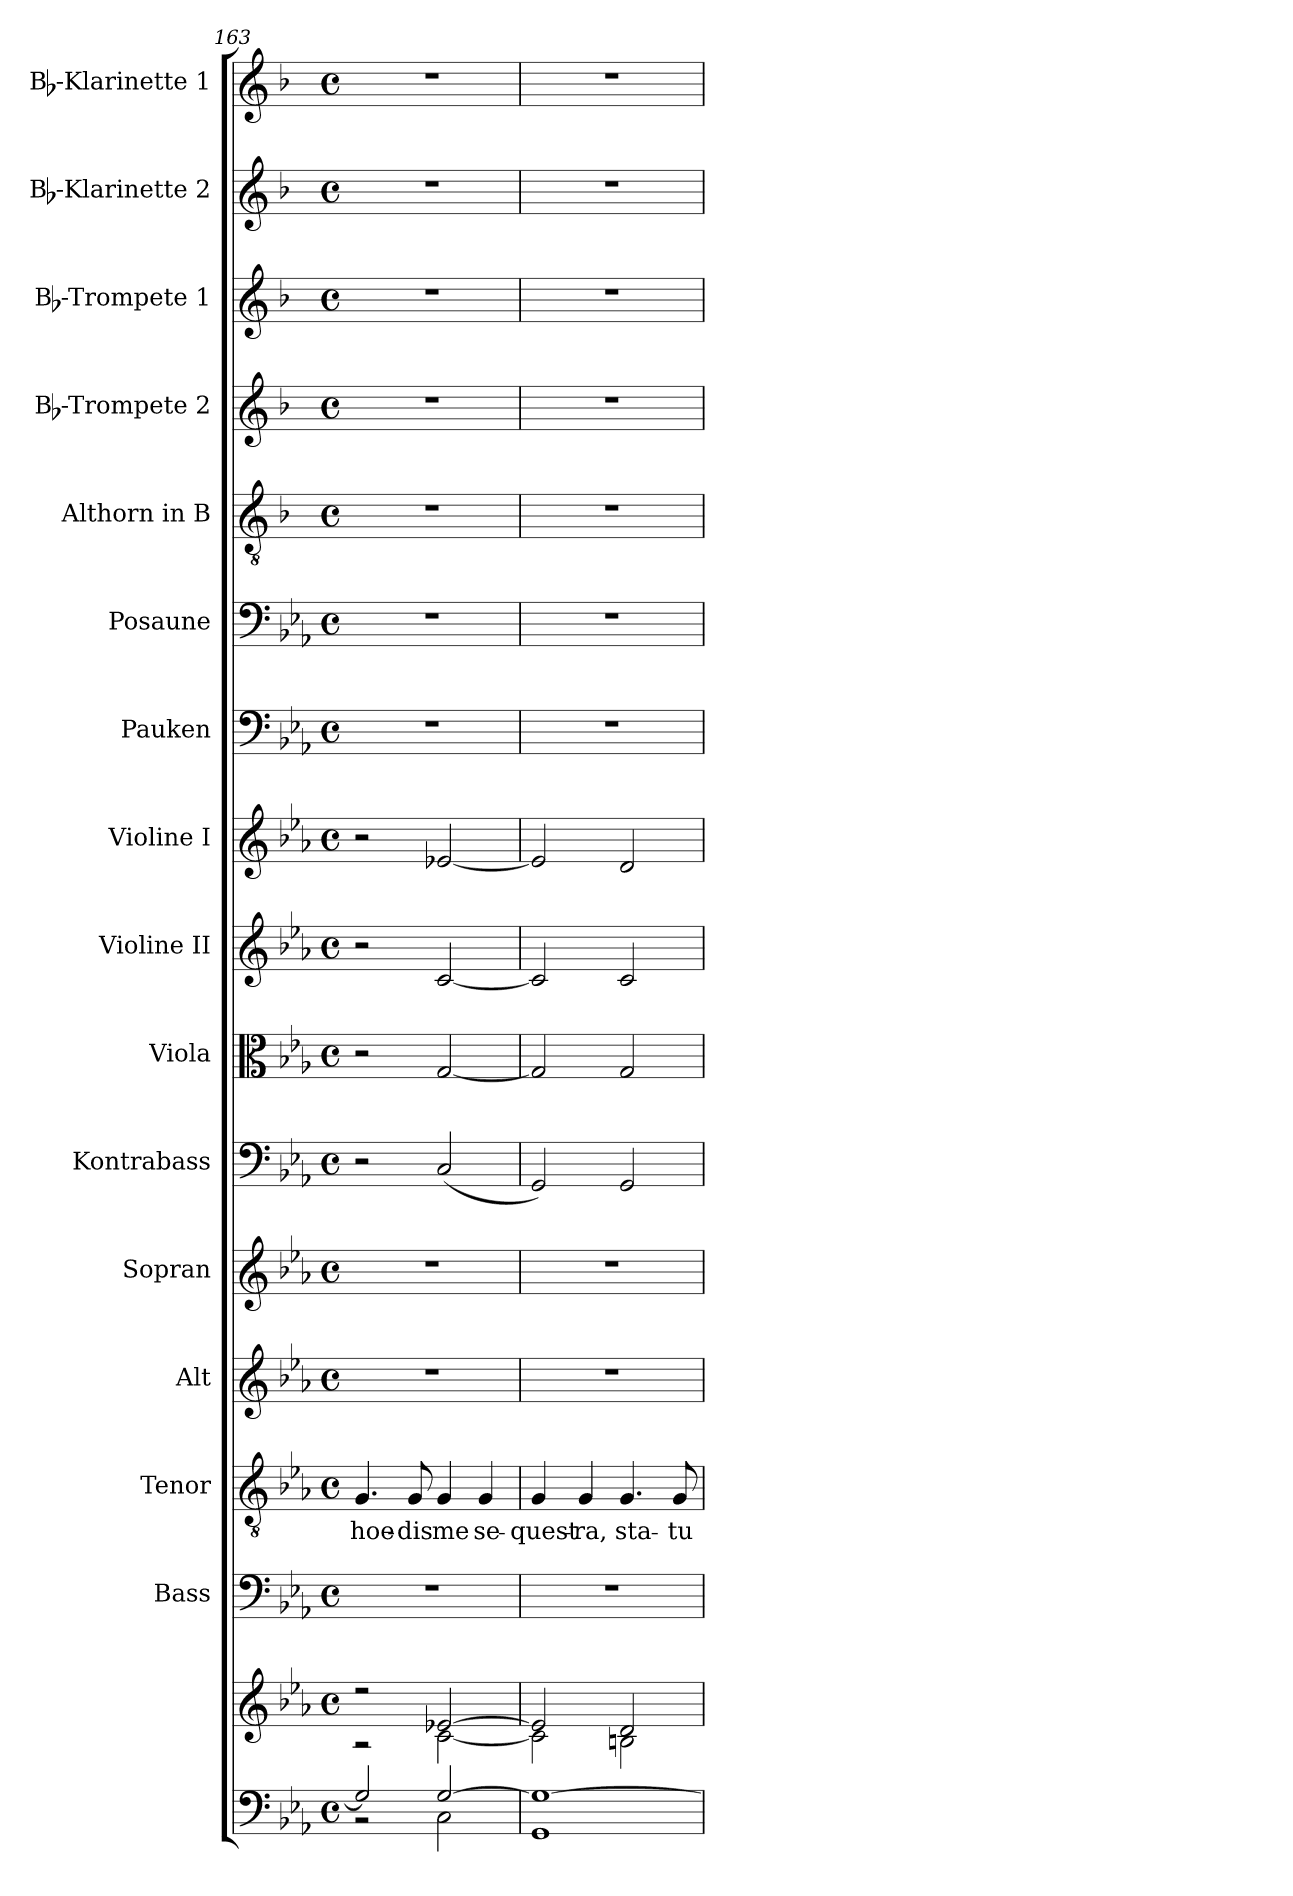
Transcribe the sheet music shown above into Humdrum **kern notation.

**kern	**kern	**kern	**kern	**text	**kern	**kern	**kern	**kern	**kern	**kern	**kern	**kern	**kern	**kern	**kern	**kern	**kern
*part16	*part16	*part15	*part14	*part14	*part13	*part12	*part11	*part10	*part9	*part8	*part7	*part6	*part5	*part4	*part3	*part2	*part1
*staff17	*staff16	*staff15	*staff14	*staff14	*staff13	*staff12	*staff11	*staff10	*staff9	*staff8	*staff7	*staff6	*staff5	*staff4	*staff3	*staff2	*staff1
*	*	*I"Bass	*I"Tenor	*	*I"Alt	*I"Sopran	*I"Kontrabass	*I"Viola	*I"Violine II	*I"Violine I	*I"Pauken	*I"Posaune	*I"Althorn in B	*I"Bb-Trompete 2	*I"Bb-Trompete 1	*I"Bb-Klarinette 2	*I"Bb-Klarinette 1
*	*	*I'B.	*I'T.	*	*I'A.	*I'S.	*I'Kb.	*I'Vla.	*I'Vl. II	*I'Vl. I	*I'Pk.	*I'Pos.	*	*I'Bb Trp. 2	*I'Bb Trp. 1	*I'Bb Kl. 2	*I'Bb Kl. 1
*clefF4	*clefG2	*clefF4	*clefGv2	*	*clefG2	*clefG2	*clefF4	*clefC3	*clefG2	*clefG2	*clefF4	*clefF4	*clefGv2	*clefG2	*clefG2	*clefG2	*clefG2
*	*	*	*	*	*	*	*ITrd7c12	*	*	*	*	*	*ITrd1c2	*ITrd1c2	*ITrd1c2	*ITrd1c2	*ITrd1c2
*k[b-e-a-]	*k[b-e-a-]	*k[b-e-a-]	*k[b-e-a-]	*	*k[b-e-a-]	*k[b-e-a-]	*k[b-e-a-]	*k[b-e-a-]	*k[b-e-a-]	*k[b-e-a-]	*k[b-e-a-]	*k[b-e-a-]	*k[b-e-a-]	*k[b-e-a-]	*k[b-e-a-]	*k[b-e-a-]	*k[b-e-a-]
*E-:	*E-:	*E-:	*E-:	*	*E-:	*E-:	*E-:	*E-:	*E-:	*E-:	*E-:	*E-:	*E-:	*E-:	*E-:	*E-:	*E-:
*M4/4	*M4/4	*M4/4	*M4/4	*	*M4/4	*M4/4	*M4/4	*M4/4	*M4/4	*M4/4	*M4/4	*M4/4	*M4/4	*M4/4	*M4/4	*M4/4	*M4/4
*met(c)	*met(c)	*met(c)	*met(c)	*	*met(c)	*met(c)	*met(c)	*met(c)	*met(c)	*met(c)	*met(c)	*met(c)	*met(c)	*met(c)	*met(c)	*met(c)	*met(c)
=163	=163	=163	=163	=163	=163	=163	=163	=163	=163	=163	=163	=163	=163	=163	=163	=163	=163
*^	*^	*	*	*	*	*	*	*	*	*	*	*	*	*	*	*	*
!	!	!	!	!	!	!LO:LY:b	!	!	!	!	!	!	!	!	!	!	!	!	!
2G/]	2rBB	2r	2r	1r	4.G/	hoe-	1r	1r	2r	2r	2r	2r	1r	1r	1r	1r	1r	1r	1r
!	!	!	!	!	!	!LO:LY:b	!	!	!	!	!	!	!	!	!	!	!	!	!
.	.	.	.	.	8G/	-dis	.	.	.	.	.	.	.	.	.	.	.	.	.
!	!	!	!	!	!	!LO:LY:b	!	!	!	!	!	!	!	!	!	!	!	!	!
[>2G/	2C\	[>2e-X/	[<2c\	.	4G/	me	.	.	(<2CC/	[2G/	[2c/	[2e-X/	.	.	.	.	.	.	.
!	!	!	!	!	!	!LO:LY:b	!	!	!	!	!	!	!	!	!	!	!	!	!
.	.	.	.	.	4G/	se-	.	.	.	.	.	.	.	.	.	.	.	.	.
=164	=164	=164	=164	=164	=164	=164	=164	=164	=164	=164	=164	=164	=164	=164	=164	=164	=164	=164	=164
!	!	!	!	!	!	!LO:LY:b	!	!	!	!	!	!	!	!	!	!	!	!	!
1G_	1GG	2e-/]	2c\]	1r	4G/	-quest-	1r	1r	2GGG/)	2G/]	2c/]	2e-/]	1r	1r	1r	1r	1r	1r	1r
!	!	!	!	!	!	!LO:LY:b	!	!	!	!	!	!	!	!	!	!	!	!	!
.	.	.	.	.	4G/	-ra,	.	.	.	.	.	.	.	.	.	.	.	.	.
!	!	!	!	!	!	!LO:LY:b	!	!	!	!	!	!	!	!	!	!	!	!	!
.	.	2d/	2Bn\	.	4.G/	sta-	.	.	2GGG/	2G/	2c/	2d/	.	.	.	.	.	.	.
!	!	!	!	!	!	!LO:LY:b	!	!	!	!	!	!	!	!	!	!	!	!	!
.	.	.	.	.	8G/	-tu-	.	.	.	.	.	.	.	.	.	.	.	.	.
*v	*v	*	*	*	*	*	*	*	*	*	*	*	*	*	*	*	*	*	*
*	*v	*v	*	*	*	*	*	*	*	*	*	*	*	*	*	*	*	*
=	=	=	=	=	=	=	=	=	=	=	=	=	=	=	=	=	=
*-	*-	*-	*-	*-	*-	*-	*-	*-	*-	*-	*-	*-	*-	*-	*-	*-	*-
